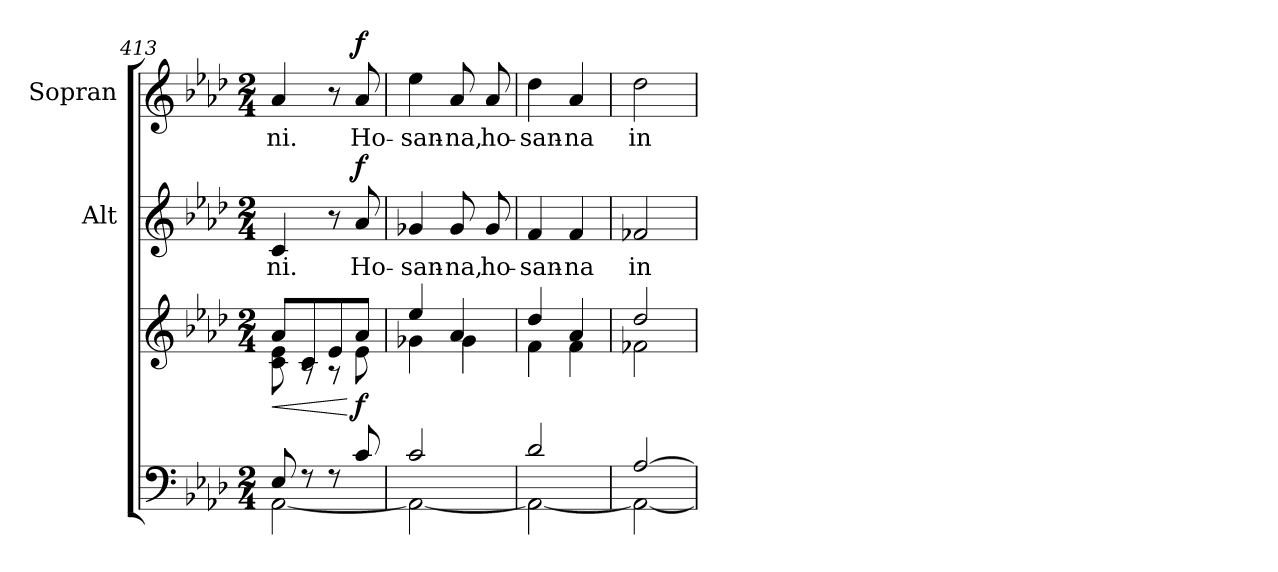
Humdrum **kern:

**kern	**kern	**dynam	**kern	**text	**dynam	**kern	**text	**dynam
*part3	*part3	*part3	*part2	*part2	*part2	*part1	*part1	*part1
*staff4	*staff3	*staff3/4	*staff2	*staff2	*staff2	*staff1	*staff1	*staff1
*	*	*	*I"Alt	*	*	*I"Sopran	*	*
*	*	*	*I'A.	*	*	*I'S.	*	*
*clefF4	*clefG2	*	*clefG2	*	*	*clefG2	*	*
*k[b-e-a-d-]	*k[b-e-a-d-]	*	*k[b-e-a-d-]	*	*	*k[b-e-a-d-]	*	*
*A-:	*A-:	*	*A-:	*	*	*A-:	*	*
*M2/4	*M2/4	*	*M2/4	*	*	*M2/4	*	*
=413	=413	=413	=413	=413	=413	=413	=413	=413
*^	*	*	*	*	*	*	*	*
!	!	!	!LO:HP:b	!	!LO:LY:b	!	!	!LO:LY:b	!
*	*	*^	*	*	*	*	*	*	*
8E-/	[<2AA-\	8a-/L	8c\ 8e-\	<	4c/	-ni.	.	4a-/	-ni.	.
8rF	.	8c/	8rG	.	.	.	.	.	.	.
8rF	.	8e-/	8rG	.	8r	.	.	8r	.	.
!	!	!	!	!LO:DY:n=1:b	!	!LO:LY:b	!LO:DY:a	!	!LO:LY:b	!LO:DY:a
8c/	.	8a-/J	8e-\	[ f	8a-/	Ho-	f	8a-/	Ho-	f
=414	=414	=414	=414	=414	=414	=414	=414	=414	=414	=414
!	!	!	!	!	!	!LO:LY:b	!	!	!LO:LY:b	!
2c/	2AA-\_	4ee-/	4g-X\	.	4g-X/	-san-	.	4ee-\	-san-	.
!	!	!	!	!	!	!LO:LY:b	!	!	!LO:LY:b	!
.	.	4a-/	4g-\	.	8g-/	-na,	.	8a-/	-na,	.
!	!	!	!	!	!	!LO:LY:b	!	!	!LO:LY:b	!
.	.	.	.	.	8g-/	ho-	.	8a-/	ho-	.
=415	=415	=415	=415	=415	=415	=415	=415	=415	=415	=415
!	!	!	!	!	!	!LO:LY:b	!	!	!LO:LY:b	!
2d-/	2AA-\_	4dd-/	4f\	.	4f/	-san-	.	4dd-\	-san-	.
!	!	!	!	!	!	!LO:LY:b	!	!	!LO:LY:b	!
.	.	4a-/	4f\	.	4f/	-na	.	4a-/	-na	.
=416	=416	=416	=416	=416	=416	=416	=416	=416	=416	=416
!	!	!	!	!	!	!LO:LY:b	!	!	!LO:LY:b	!
[>2A-/	2AA-\_	2dd-/	2f-X\	.	2f-X/	in	.	2dd-\	in	.
*v	*v	*	*	*	*	*	*	*	*	*
*	*v	*v	*	*	*	*	*	*	*
=	=	=	=	=	=	=	=	=
*-	*-	*-	*-	*-	*-	*-	*-	*-
